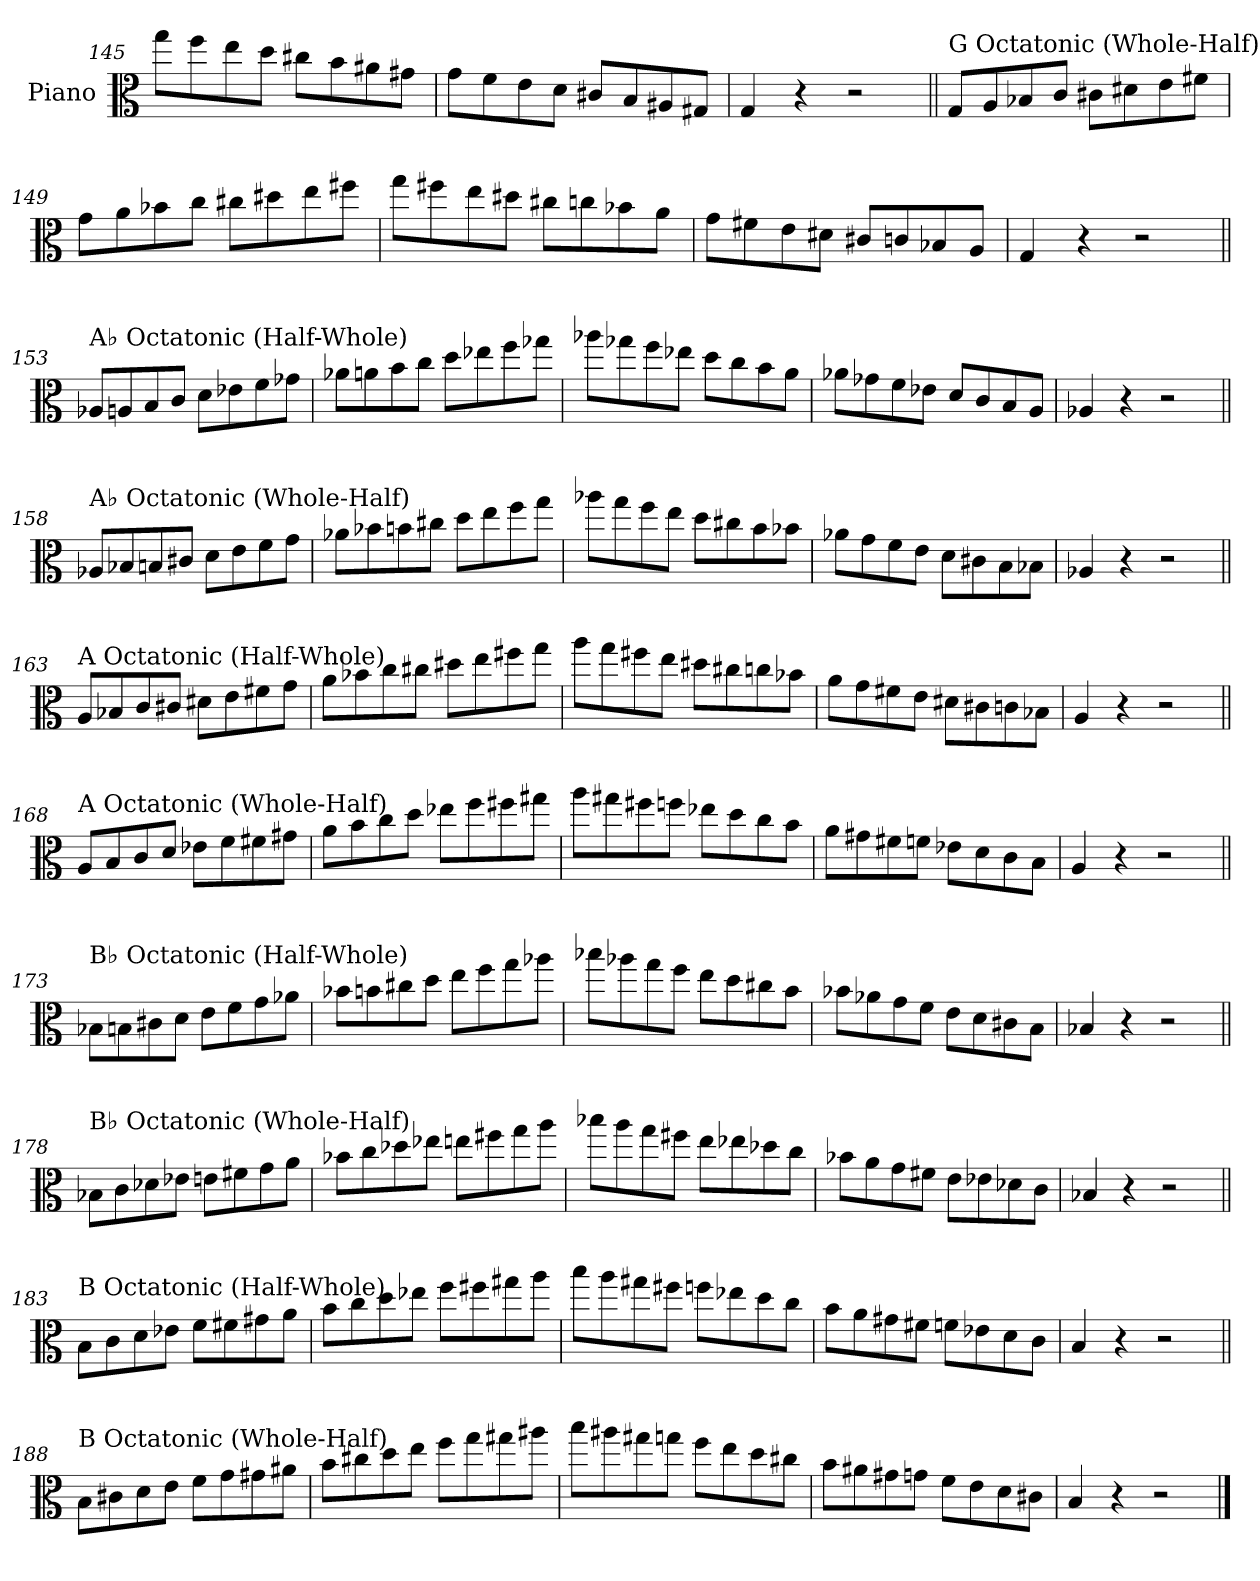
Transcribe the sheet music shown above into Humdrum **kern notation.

**kern
*part1
*staff1
*I"Piano
*I'Pno.
*clefC3
*k[]
=145
8gg\L
8ff\
8ee\
8dd\J
8cc#X\L
8b\
8a#X\
8g#X\J
=146
8g\L
8f\
8e\
8d\J
8c#X/L
8B/
8A#X/
8G#X/J
=147
4G/
4r
2r
!!LO:LB:g=z
=148||
!LO:TX:a:t=G Octatonic (Whole-Half)
8G/L
8A/
8B-X/
8c/J
8c#X\L
8d#X\
8e\
8f#X\J
=149
8g\L
8a\
8b-X\
8cc\J
8cc#X\L
8dd#X\
8ee\
8ff#X\J
=150
8gg\L
8ff#X\
8ee\
8dd#X\J
8cc#X\L
8ccn\
8b-X\
8a\J
=151
8g\L
8f#X\
8e\
8d#X\J
8c#X/L
8cn/
8B-X/
8A/J
=152
4G/
4r
2r
!!LO:PB:g=z
=153||
!LO:TX:a:t=A♭ Octatonic (Half-Whole)
8A-X/L
8An/
8B/
8c/J
8d\L
8e-X\
8f\
8g-X\J
=154
8a-X\L
8an\
8b\
8cc\J
8dd\L
8ee-X\
8ff\
8gg-X\J
=155
8aa-X\L
8gg-X\
8ff\
8ee-X\J
8dd\L
8cc\
8b\
8a\J
=156
8a-X\L
8g-X\
8f\
8e-X\J
8d/L
8c/
8B/
8A/J
=157
4A-X/
4r
2r
!!LO:LB:g=z
=158||
!LO:TX:a:t=A♭ Octatonic (Whole-Half)
8A-X/L
8B-X/
8Bn/
8c#X/J
8d\L
8e\
8f\
8g\J
=159
8a-X\L
8b-X\
8bn\
8cc#X\J
8dd\L
8ee\
8ff\
8gg\J
=160
8aa-X\L
8gg\
8ff\
8ee\J
8dd\L
8cc#X\
8b\
8b-X\J
=161
8a-X\L
8g\
8f\
8e\J
8d\L
8c#X\
8B\
8B-X\J
=162
4A-X/
4r
2r
!!LO:LB:g=z
=163||
!LO:TX:a:t=A Octatonic (Half-Whole)
8A/L
8B-X/
8c/
8c#X/J
8d#X\L
8e\
8f#X\
8g\J
=164
8a\L
8b-X\
8cc\
8cc#X\J
8dd#X\L
8ee\
8ff#X\
8gg\J
=165
8aa\L
8gg\
8ff#X\
8ee\J
8dd#X\L
8cc#X\
8ccn\
8b-X\J
=166
8a\L
8g\
8f#X\
8e\J
8d#X\L
8c#X\
8cn\
8B-X\J
=167
4A/
4r
2r
!!LO:LB:g=z
=168||
!LO:TX:a:t=A Octatonic (Whole-Half)
8A/L
8B/
8c/
8d/J
8e-X\L
8f\
8f#X\
8g#X\J
=169
8a\L
8b\
8cc\
8dd\J
8ee-X\L
8ff\
8ff#X\
8gg#X\J
=170
8aa\L
8gg#X\
8ff#X\
8ffn\J
8ee-X\L
8dd\
8cc\
8b\J
=171
8a\L
8g#X\
8f#X\
8fn\J
8e-X\L
8d\
8c\
8B\J
=172
4A/
4r
2r
!!LO:LB:g=z
=173||
!LO:TX:a:t=B♭ Octatonic (Half-Whole)
8B-X\L
8Bn\
8c#X\
8d\J
8e\L
8f\
8g\
8a-X\J
=174
8b-X\L
8bn\
8cc#X\
8dd\J
8ee\L
8ff\
8gg\
8aa-X\J
=175
8bb-X\L
8aa-X\
8gg\
8ff\J
8ee\L
8dd\
8cc#X\
8b\J
=176
8b-X\L
8a-X\
8g\
8f\J
8e\L
8d\
8c#X\
8B\J
=177
4B-X/
4r
2r
!!LO:LB:g=z
=178||
!LO:TX:a:t=B♭ Octatonic (Whole-Half)
8B-X\L
8c\
8d-X\
8e-X\J
8en\L
8f#X\
8g\
8a\J
=179
8b-X\L
8cc\
8dd-X\
8ee-X\J
8een\L
8ff#X\
8gg\
8aa\J
=180
8bb-X\L
8aa\
8gg\
8ff#X\J
8ee\L
8ee-X\
8dd-X\
8cc\J
=181
8b-X\L
8a\
8g\
8f#X\J
8e\L
8e-X\
8d-X\
8c\J
=182
4B-X/
4r
2r
!!LO:LB:g=z
=183||
!LO:TX:a:t=B Octatonic (Half-Whole)
8B\L
8c\
8d\
8e-X\J
8f\L
8f#X\
8g#X\
8a\J
=184
8b\L
8cc\
8dd\
8ee-X\J
8ff\L
8ff#X\
8gg#X\
8aa\J
=185
8bb\L
8aa\
8gg#X\
8ff#X\J
8ffn\L
8ee-X\
8dd\
8cc\J
=186
8b\L
8a\
8g#X\
8f#X\J
8fn\L
8e-X\
8d\
8c\J
=187
4B/
4r
2r
!!LO:LB:g=z
=188||
!LO:TX:a:t=B Octatonic (Whole-Half)
8B\L
8c#X\
8d\
8e\J
8f\L
8g\
8g#X\
8a#X\J
=189
8b\L
8cc#X\
8dd\
8ee\J
8ff\L
8gg\
8gg#X\
8aa#X\J
=190
8bb\L
8aa#X\
8gg#X\
8ggn\J
8ff\L
8ee\
8dd\
8cc#X\J
=191
8b\L
8a#X\
8g#X\
8gn\J
8f\L
8e\
8d\
8c#X\J
=192
4B/
4r
2r
==
*-
